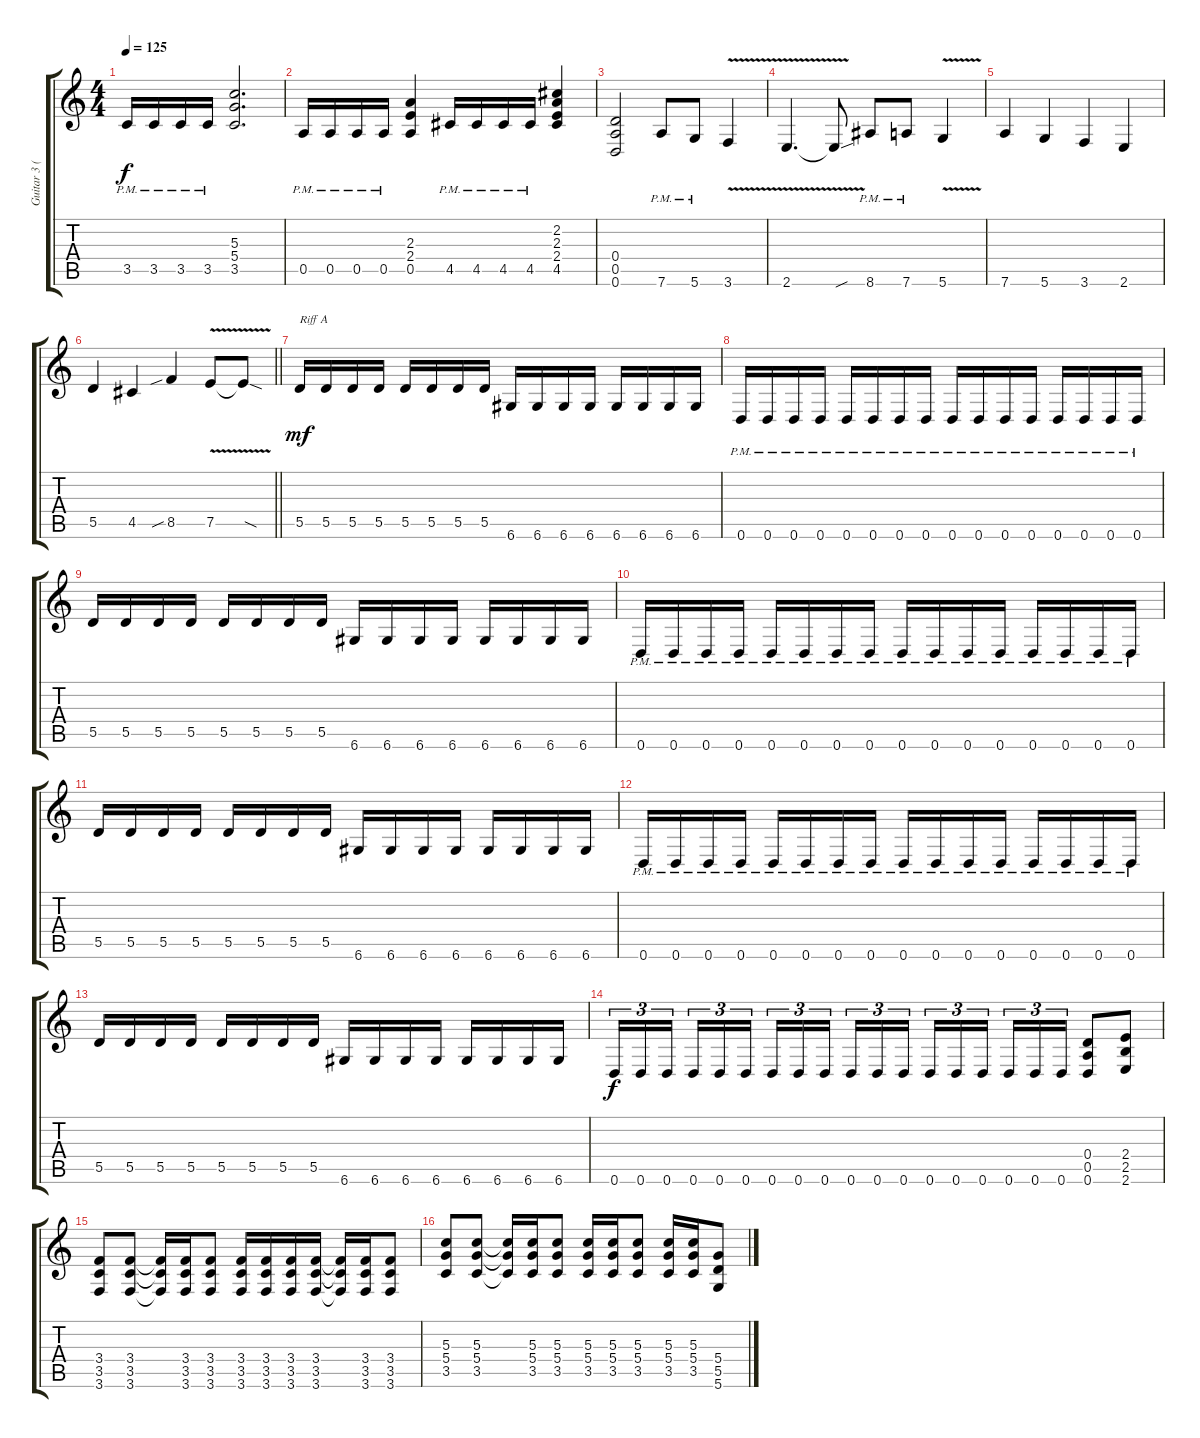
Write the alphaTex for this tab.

\track ("Guitar 3 (elec.)" "Guitar 3 (") {solo instrument distortionguitar}
\staff {score tabs}
\tuning (E4 B3 G3 D3 A2 D2) {hide}
\ts (4 4)
\tempo 125
\clef g2
\ks c
3.5{pm}.16{dy f} 3.5{pm}.16 3.5{pm}.16 3.5{pm}.16 (5.3 5.4 3.5).2{d} |
0.5{pm}.16 0.5{pm}.16 0.5{pm}.16 0.5{pm}.16 (2.3 2.4 0.5).4 4.5{pm}.16 4.5{pm}.16 4.5{pm}.16 4.5{pm}.16 (2.2 2.3 2.4 4.5).4 |
(0.4 0.5 0.6).2 7.6{pm}.8 5.6{pm}.8 3.6{v}.4 |
2.6{v}.4{d} 2.6{sou t}.8 8.6{pm}.8 7.6{pm}.8 5.6{v}.4 |
7.6.4 5.6.4 3.6.4 2.6.4 |
\barLineRight lightlight
5.5.4 4.5.4 8.5{sib}.4 7.5{v}.8 7.5{sod t}.8 |
5.5.16{txt "Riff A" dy mf} 5.5.16 5.5.16 5.5.16 5.5.16 5.5.16 5.5.16 5.5.16 6.6.16 6.6.16 6.6.16 6.6.16 6.6.16 6.6.16 6.6.16 6.6.16 |
0.6{pm}.16 0.6{pm}.16 0.6{pm}.16 0.6{pm}.16 0.6{pm}.16 0.6{pm}.16 0.6{pm}.16 0.6{pm}.16 0.6{pm}.16 0.6{pm}.16 0.6{pm}.16 0.6{pm}.16 0.6{pm}.16 0.6{pm}.16 0.6{pm}.16 0.6{pm}.16 |
5.5.16 5.5.16 5.5.16 5.5.16 5.5.16 5.5.16 5.5.16 5.5.16 6.6.16 6.6.16 6.6.16 6.6.16 6.6.16 6.6.16 6.6.16 6.6.16 |
0.6{pm}.16 0.6{pm}.16 0.6{pm}.16 0.6{pm}.16 0.6{pm}.16 0.6{pm}.16 0.6{pm}.16 0.6{pm}.16 0.6{pm}.16 0.6{pm}.16 0.6{pm}.16 0.6{pm}.16 0.6{pm}.16 0.6{pm}.16 0.6{pm}.16 0.6{pm}.16 |
5.5.16 5.5.16 5.5.16 5.5.16 5.5.16 5.5.16 5.5.16 5.5.16 6.6.16 6.6.16 6.6.16 6.6.16 6.6.16 6.6.16 6.6.16 6.6.16 |
0.6{pm}.16 0.6{pm}.16 0.6{pm}.16 0.6{pm}.16 0.6{pm}.16 0.6{pm}.16 0.6{pm}.16 0.6{pm}.16 0.6{pm}.16 0.6{pm}.16 0.6{pm}.16 0.6{pm}.16 0.6{pm}.16 0.6{pm}.16 0.6{pm}.16 0.6{pm}.16 |
5.5.16 5.5.16 5.5.16 5.5.16 5.5.16 5.5.16 5.5.16 5.5.16 6.6.16 6.6.16 6.6.16 6.6.16 6.6.16 6.6.16 6.6.16 6.6.16 |
0.6.16{tu (3 2) dy f} 0.6.16{tu (3 2)} 0.6.16{tu (3 2) beam splitsecondary} 0.6.16{tu (3 2)} 0.6.16{tu (3 2)} 0.6.16{tu (3 2)} 0.6.16{tu (3 2)} 0.6.16{tu (3 2)} 0.6.16{tu (3 2) beam splitsecondary} 0.6.16{tu (3 2)} 0.6.16{tu (3 2)} 0.6.16{tu (3 2)} 0.6.16{tu (3 2)} 0.6.16{tu (3 2)} 0.6.16{tu (3 2) beam splitsecondary} 0.6.16{tu (3 2)} 0.6.16{tu (3 2)} 0.6.16{tu (3 2)} (0.4 0.5 0.6).8 (2.4 2.5 2.6).8 |
(3.4 3.5 3.6).8 (3.4 3.5 3.6).8 (3.4{t} 3.5{t} 3.6{t}).16 (3.4 3.5 3.6).16 (3.4 3.5 3.6).8 (3.4 3.5 3.6).16 (3.4 3.5 3.6).16 (3.4 3.5 3.6).16 (3.4 3.5 3.6).16 (3.4{t} 3.5{t} 3.6{t}).16 (3.4 3.5 3.6).16 (3.4 3.5 3.6).8 |
(5.3 5.4 3.5).8 (5.3 5.4 3.5).8 (5.3{t} 5.4{t} 3.5{t}).16 (5.3 5.4 3.5).16 (5.3 5.4 3.5).8 (5.3 5.4 3.5).16 (5.3 5.4 3.5).16 (5.3 5.4 3.5).8 (5.3 5.4 3.5).16 (5.3 5.4 3.5).16 (5.4 5.5 5.6).8
